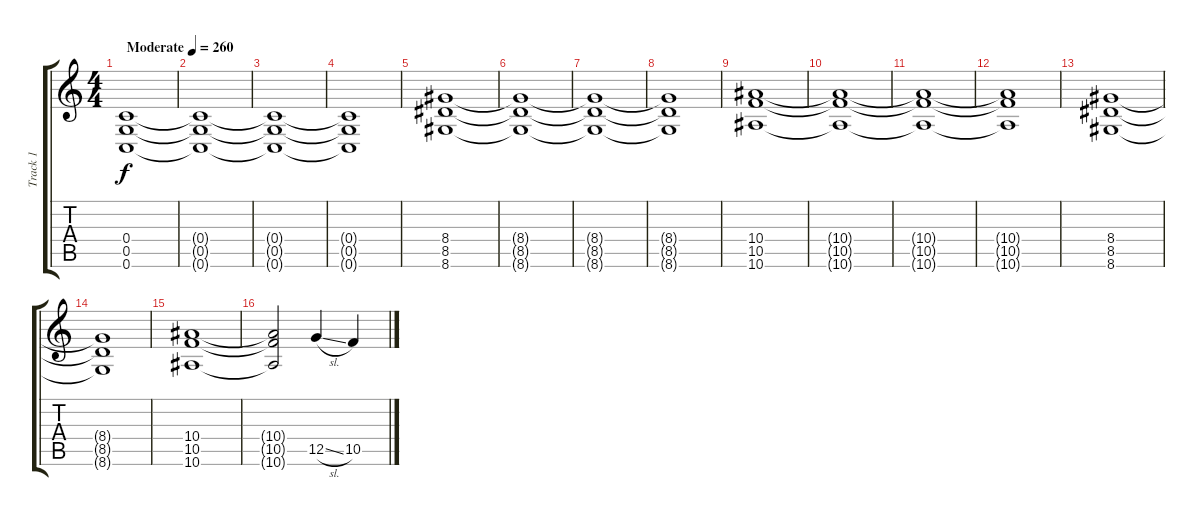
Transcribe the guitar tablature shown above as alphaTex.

\track ("Track 1" "Track 1") {instrument distortionguitar}
\staff {score tabs}
\tuning (D4 A3 F3 C3 G2 C2) {hide}
\ts (4 4)
\tempo (260 "Moderate")
\clef g2
\ks c
(0.4 0.5 0.6).1{dy f instrument distortionguitar} |
(0.4{t} 0.5{t} 0.6{t}).1 |
(0.4{t} 0.5{t} 0.6{t}).1 |
(0.4{t} 0.5{t} 0.6{t}).1 |
(8.4 8.5 8.6).1 |
(8.4{t} 8.5{t} 8.6{t}).1 |
(8.4{t} 8.5{t} 8.6{t}).1 |
(8.4{t} 8.5{t} 8.6{t}).1 |
(10.4 10.5 10.6).1 |
(10.4{t} 10.5{t} 10.6{t}).1 |
(10.4{t} 10.5{t} 10.6{t}).1 |
(10.4{t} 10.5{t} 10.6{t}).1 |
(8.4 8.5 8.6).1 |
(8.4{t} 8.5{t} 8.6{t}).1 |
(10.4 10.5 10.6).1 |
(10.4{t} 10.5{t} 10.6{t}).2 12.5{sl}.4 10.5.4
